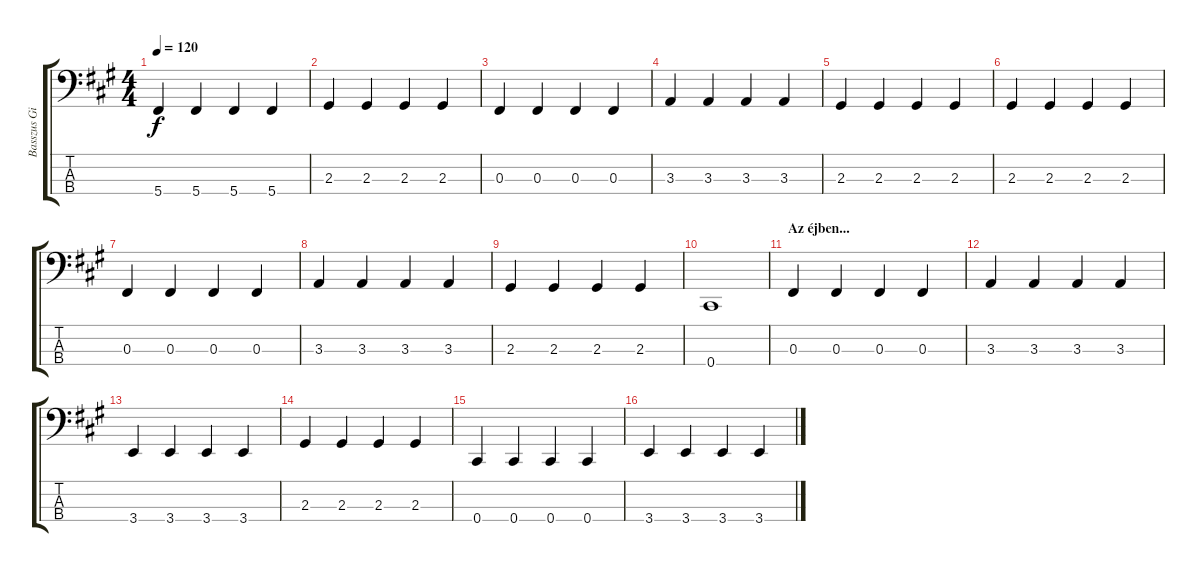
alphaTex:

\track ("Basszus Gitár" "Basszus Gi") {instrument electricbassfinger}
\staff {score tabs}
\tuning (E2 B1 Gb1 Db1) {hide}
\ts (4 4)
\tempo 120
\clef f4
\ks a
5.4.4{dy f} 5.4.4 5.4.4 5.4.4 |
2.3.4 2.3.4 2.3.4 2.3.4 |
0.3.4 0.3.4 0.3.4 0.3.4 |
3.3.4 3.3.4 3.3.4 3.3.4 |
2.3.4 2.3.4 2.3.4 2.3.4 |
2.3.4 2.3.4 2.3.4 2.3.4 |
0.3.4 0.3.4 0.3.4 0.3.4 |
3.3.4 3.3.4 3.3.4 3.3.4 |
2.3.4 2.3.4 2.3.4 2.3.4 |
0.4.1 |
\section ("" "Az éjben...")
0.3.4 0.3.4 0.3.4 0.3.4 |
3.3.4 3.3.4 3.3.4 3.3.4 |
3.4.4 3.4.4 3.4.4 3.4.4 |
2.3.4 2.3.4 2.3.4 2.3.4 |
0.4.4 0.4.4 0.4.4 0.4.4 |
3.4.4 3.4.4 3.4.4 3.4.4
